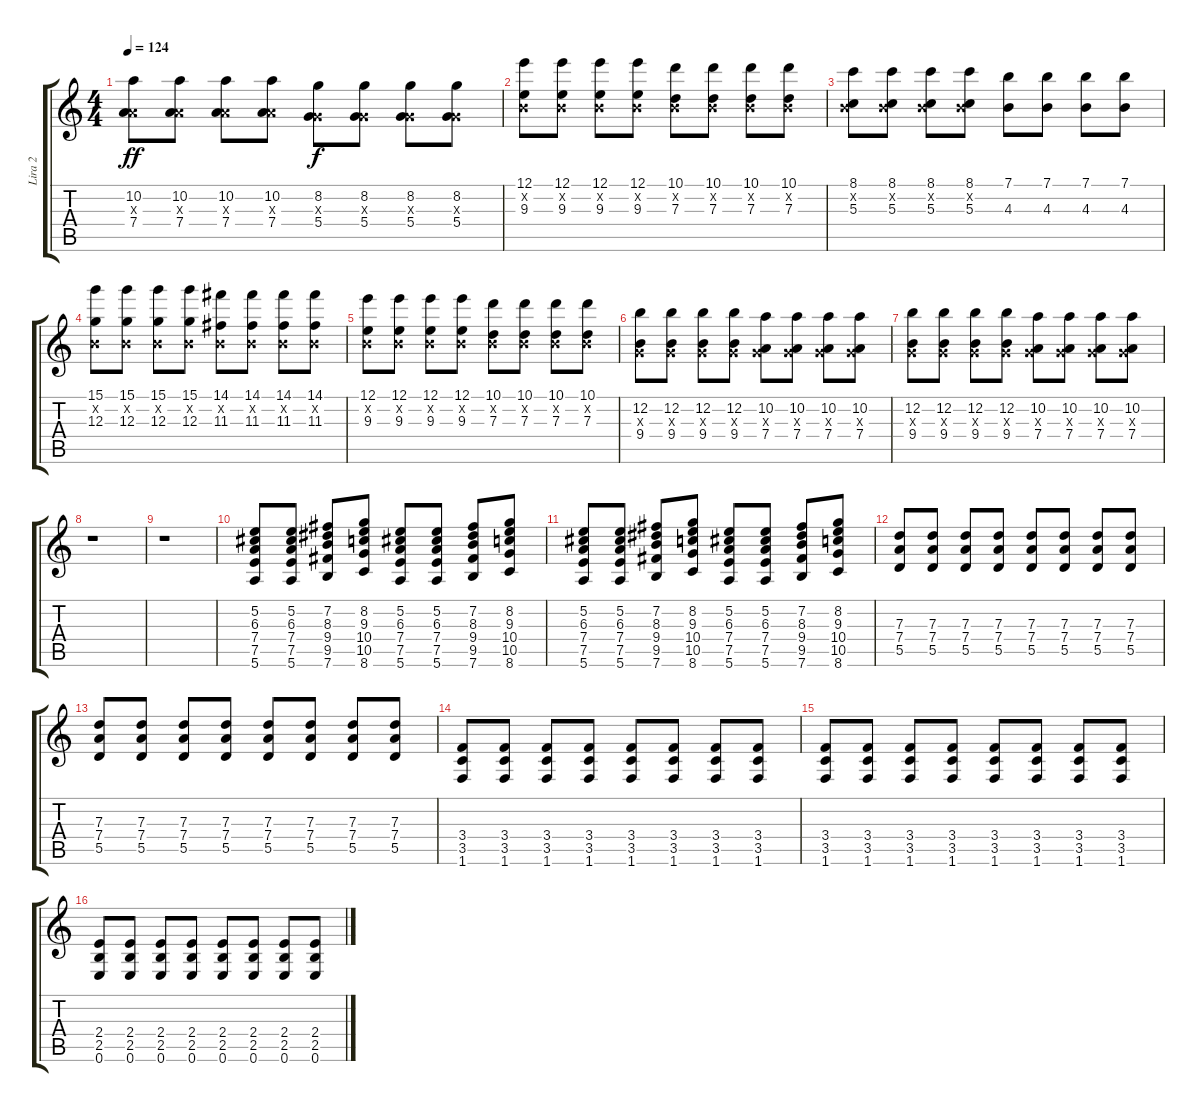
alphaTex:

\track ("Lira 2" "Lira 2") {instrument overdrivenguitar}
\staff {score tabs}
\tuning (E4 B3 G3 D3 A2 E2) {hide}
\ts (4 4)
\tempo 124
\clef g2
\ks c
(10.2 2.3{x} 7.4).8{dy ff} (10.2 2.3{x} 7.4).8 (10.2 2.3{x} 7.4).8 (10.2 2.3{x} 7.4).8 (8.2 0.3{x} 5.4).8{dy f} (8.2 0.3{x} 5.4).8 (8.2 0.3{x} 5.4).8 (8.2 0.3{x} 5.4).8 |
(12.1 0.2{x} 9.3).8 (12.1 0.2{x} 9.3).8 (12.1 0.2{x} 9.3).8 (12.1 0.2{x} 9.3).8 (10.1 0.2{x} 7.3).8 (10.1 0.2{x} 7.3).8 (10.1 0.2{x} 7.3).8 (10.1 0.2{x} 7.3).8 |
(8.1 0.2{x} 5.3).8 (8.1 0.2{x} 5.3).8 (8.1 0.2{x} 5.3).8 (8.1 0.2{x} 5.3).8 (7.1 4.3).8 (7.1 4.3).8 (7.1 4.3).8 (7.1 4.3).8 |
(15.1 0.2{x} 12.3).8 (15.1 0.2{x} 12.3).8 (15.1 0.2{x} 12.3).8 (15.1 0.2{x} 12.3).8 (14.1 0.2{x} 11.3).8 (14.1 0.2{x} 11.3).8 (14.1 0.2{x} 11.3).8 (14.1 0.2{x} 11.3).8 |
(12.1 0.2{x} 9.3).8 (12.1 0.2{x} 9.3).8 (12.1 0.2{x} 9.3).8 (12.1 0.2{x} 9.3).8 (10.1 0.2{x} 7.3).8 (10.1 0.2{x} 7.3).8 (10.1 0.2{x} 7.3).8 (10.1 0.2{x} 7.3).8 |
(12.2 0.3{x} 9.4).8 (12.2 0.3{x} 9.4).8 (12.2 0.3{x} 9.4).8 (12.2 0.3{x} 9.4).8 (10.2 0.3{x} 7.4).8 (10.2 0.3{x} 7.4).8 (10.2 0.3{x} 7.4).8 (10.2 0.3{x} 7.4).8 |
(12.2 0.3{x} 9.4).8 (12.2 0.3{x} 9.4).8 (12.2 0.3{x} 9.4).8 (12.2 0.3{x} 9.4).8 (10.2 0.3{x} 7.4).8 (10.2 0.3{x} 7.4).8 (10.2 0.3{x} 7.4).8 (10.2 0.3{x} 7.4).8 |
r.1 |
r.1 |
(5.2 6.3 7.4 7.5 5.6).8 (5.2 6.3 7.4 7.5 5.6).8 (7.2 8.3 9.4 9.5 7.6).8 (8.2 9.3 10.4 10.5 8.6).8 (5.2 6.3 7.4 7.5 5.6).8 (5.2 6.3 7.4 7.5 5.6).8 (7.2 8.3 9.4 9.5 7.6).8 (8.2 9.3 10.4 10.5 8.6).8 |
(5.2 6.3 7.4 7.5 5.6).8 (5.2 6.3 7.4 7.5 5.6).8 (7.2 8.3 9.4 9.5 7.6).8 (8.2 9.3 10.4 10.5 8.6).8 (5.2 6.3 7.4 7.5 5.6).8 (5.2 6.3 7.4 7.5 5.6).8 (7.2 8.3 9.4 9.5 7.6).8 (8.2 9.3 10.4 10.5 8.6).8 |
(7.3 7.4 5.5).8 (7.3 7.4 5.5).8 (7.3 7.4 5.5).8 (7.3 7.4 5.5).8 (7.3 7.4 5.5).8 (7.3 7.4 5.5).8 (7.3 7.4 5.5).8 (7.3 7.4 5.5).8 |
(7.3 7.4 5.5).8 (7.3 7.4 5.5).8 (7.3 7.4 5.5).8 (7.3 7.4 5.5).8 (7.3 7.4 5.5).8 (7.3 7.4 5.5).8 (7.3 7.4 5.5).8 (7.3 7.4 5.5).8 |
(3.4 3.5 1.6).8 (3.4 3.5 1.6).8 (3.4 3.5 1.6).8 (3.4 3.5 1.6).8 (3.4 3.5 1.6).8 (3.4 3.5 1.6).8 (3.4 3.5 1.6).8 (3.4 3.5 1.6).8 |
(3.4 3.5 1.6).8 (3.4 3.5 1.6).8 (3.4 3.5 1.6).8 (3.4 3.5 1.6).8 (3.4 3.5 1.6).8 (3.4 3.5 1.6).8 (3.4 3.5 1.6).8 (3.4 3.5 1.6).8 |
(2.4 2.5 0.6).8 (2.4 2.5 0.6).8 (2.4 2.5 0.6).8 (2.4 2.5 0.6).8 (2.4 2.5 0.6).8 (2.4 2.5 0.6).8 (2.4 2.5 0.6).8 (2.4 2.5 0.6).8
